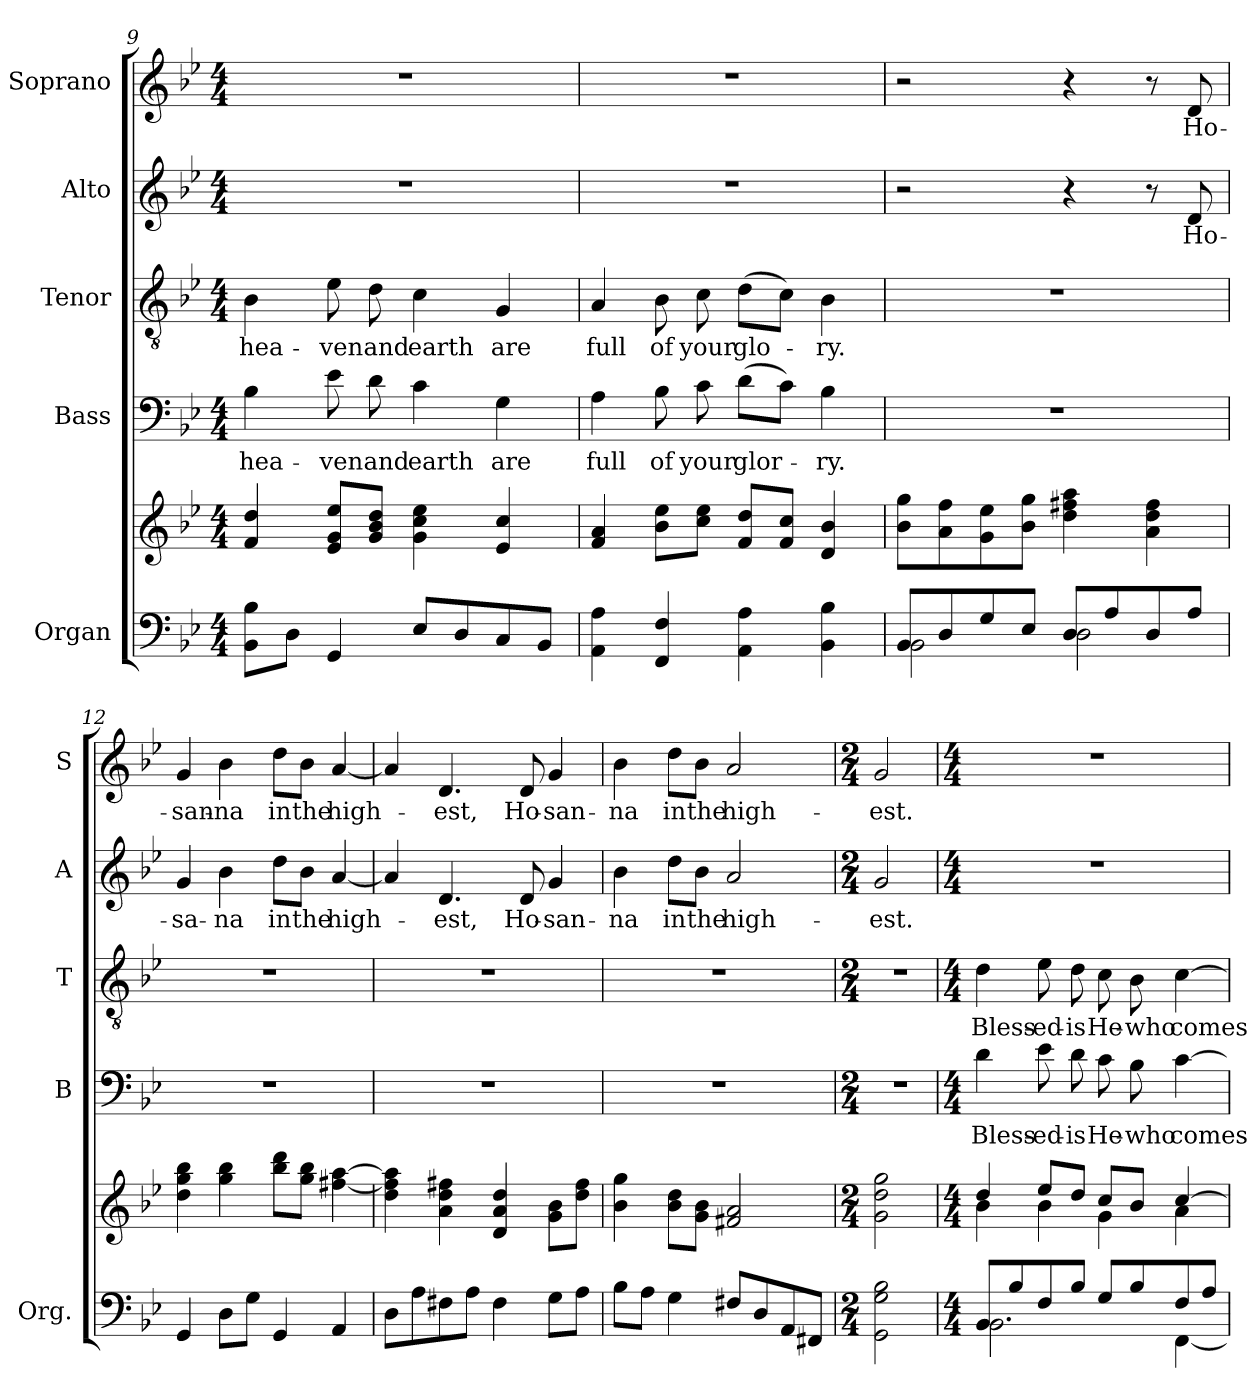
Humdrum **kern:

**kern	**kern	**kern	**text	**kern	**text	**kern	**text	**kern	**text
*part5	*part5	*part4	*part4	*part3	*part3	*part2	*part2	*part1	*part1
*staff6	*staff5	*staff4	*staff4	*staff3	*staff3	*staff2	*staff2	*staff1	*staff1
*I"Organ	*	*I"Bass	*	*I"Tenor	*	*I"Alto	*	*I"Soprano	*
*I'Org.	*	*I'B	*	*I'T	*	*I'A	*	*I'S	*
*clefF4	*clefG2	*clefF4	*	*clefGv2	*	*clefG2	*	*clefG2	*
*k[b-e-]	*k[b-e-]	*k[b-e-]	*	*k[b-e-]	*	*k[b-e-]	*	*k[b-e-]	*
*B-:	*B-:	*B-:	*	*B-:	*	*B-:	*	*B-:	*
*M4/4	*M4/4	*M4/4	*	*M4/4	*	*M4/4	*	*M4/4	*
=9	=9	=9	=9	=9	=9	=9	=9	=9	=9
!	!	!	!LO:LY:b	!	!LO:LY:b	!	!	!	!
8BB-\ 8B-\L	4f/ 4dd/	4B-\	hea-	4B-\	hea-	1r	.	1r	.
8D\J	.	.	.	.	.	.	.	.	.
!	!	!	!LO:LY:b	!	!LO:LY:b	!	!	!	!
4GG/	8e-/ 8g/ 8ee-/L	8e-\	-ven	8e-\	-ven	.	.	.	.
!	!	!	!LO:LY:b	!	!LO:LY:b	!	!	!	!
.	8g/ 8b-/ 8dd/J	8d\	and	8d\	and	.	.	.	.
!	!	!	!LO:LY:b	!	!LO:LY:b	!	!	!	!
8E-/L	4g\ 4cc\ 4ee-\	4c\	earth	4c\	earth	.	.	.	.
8D/	.	.	.	.	.	.	.	.	.
!	!	!	!LO:LY:b	!	!LO:LY:b	!	!	!	!
8C/	4e-/ 4cc/	4G\	are	4G/	are	.	.	.	.
8BB-/J	.	.	.	.	.	.	.	.	.
=10	=10	=10	=10	=10	=10	=10	=10	=10	=10
!	!	!	!LO:LY:b	!	!LO:LY:b	!	!	!	!
4AA\ 4A\	4f/ 4a/	4A\	full	4A/	full	1r	.	1r	.
!	!	!	!LO:LY:b	!	!LO:LY:b	!	!	!	!
4FF/ 4F/	8b-\ 8ee-\L	8B-\	of	8B-\	of	.	.	.	.
!	!	!	!LO:LY:b	!	!LO:LY:b	!	!	!	!
.	8cc\ 8ee-\J	8c\	your	8c\	your	.	.	.	.
!	!	!	!LO:LY:b	!	!LO:LY:b	!	!	!	!
4AA\ 4A\	8f/ 8dd/L	(>8d\L	glor-	(>8d\L	glo-	.	.	.	.
.	8f/ 8cc/J	8c\J)	.	8c\J)	.	.	.	.	.
!	!	!	!LO:LY:b	!	!LO:LY:b	!	!	!	!
4BB-\ 4B-\	4d/ 4b-/	4B-\	-ry.	4B-\	-ry.	.	.	.	.
=11	=11	=11	=11	=11	=11	=11	=11	=11	=11
*^	*	*	*	*	*	*	*	*	*
8BB-/L	2BB-\	8b-\ 8gg\L	1r	.	1r	.	2r	.	2r	.
8D/	.	8a\ 8ff\	.	.	.	.	.	.	.	.
8G/	.	8g\ 8ee-\	.	.	.	.	.	.	.	.
8E-/J	.	8b-\ 8gg\J	.	.	.	.	.	.	.	.
8D/L	2D\	4dd\ 4ff#X\ 4aa\	.	.	.	.	4r	.	4r	.
8A/	.	.	.	.	.	.	.	.	.	.
8D/	.	4a\ 4dd\ 4ff#\	.	.	.	.	8r	.	8r	.
!	!	!	!	!	!	!	!	!LO:LY:b	!	!LO:LY:b
8A/J	.	.	.	.	.	.	8d/	Ho-	8d/	Ho-
*v	*v	*	*	*	*	*	*	*	*	*
!!LO:PB:g=z
=12	=12	=12	=12	=12	=12	=12	=12	=12	=12
!	!	!	!	!	!	!	!LO:LY:b	!	!LO:LY:b
4GG/	4dd\ 4gg\ 4bb-\	1r	.	1r	.	4g/	-sa-	4g/	-san-
!	!	!	!	!	!	!	!LO:LY:b	!	!LO:LY:b
8D\L	4gg\ 4bb-\	.	.	.	.	4b-\	-na	4b-\	-na
8G\J	.	.	.	.	.	.	.	.	.
!	!	!	!	!	!	!	!LO:LY:b	!	!LO:LY:b
4GG/	8bb-\ 8ddd\L	.	.	.	.	8dd\L	in	8dd\L	in
!	!	!	!	!	!	!	!LO:LY:b	!	!LO:LY:b
.	8gg\ 8bb-\J	.	.	.	.	8b-\J	the	8b-\J	the
!	!	!	!	!	!	!	!LO:LY:b	!	!LO:LY:b
4AA/	[4ff#X\ [4aa\	.	.	.	.	[4a/	high-	[4a/	high-
=13	=13	=13	=13	=13	=13	=13	=13	=13	=13
8D\L	4dd\ 4ff#\] 4aa\]	1r	.	1r	.	4a/]	.	4a/]	.
8A\	.	.	.	.	.	.	.	.	.
!	!	!	!	!	!	!	!LO:LY:b	!	!LO:LY:b
8F#X\	4a\ 4dd\ 4ff#X\	.	.	.	.	4.d/	-est,	4.d/	-est,
8A\J	.	.	.	.	.	.	.	.	.
4F#\	4d/ 4a/ 4dd/	.	.	.	.	.	.	.	.
!	!	!	!	!	!	!	!LO:LY:b	!	!LO:LY:b
.	.	.	.	.	.	8d/	Ho-	8d/	Ho-
!	!	!	!	!	!	!	!LO:LY:b	!	!LO:LY:b
8G\L	8g\ 8b-\L	.	.	.	.	4g/	-san-	4g/	-san-
8A\J	8dd\ 8ff#\J	.	.	.	.	.	.	.	.
=14	=14	=14	=14	=14	=14	=14	=14	=14	=14
!	!	!	!	!	!	!	!LO:LY:b	!	!LO:LY:b
8B-\L	4b-\ 4gg\	1r	.	1r	.	4b-\	-na	4b-\	-na
8A\J	.	.	.	.	.	.	.	.	.
!	!	!	!	!	!	!	!LO:LY:b	!	!LO:LY:b
4G\	8b-\ 8dd\L	.	.	.	.	8dd\L	in	8dd\L	in
!	!	!	!	!	!	!	!LO:LY:b	!	!LO:LY:b
.	8g\ 8b-\J	.	.	.	.	8b-\J	the	8b-\J	the
!	!	!	!	!	!	!	!LO:LY:b	!	!LO:LY:b
8F#X/L	2f#X/ 2a/	.	.	.	.	2a/	high-	2a/	high-
8D/	.	.	.	.	.	.	.	.	.
8AA/	.	.	.	.	.	.	.	.	.
8FF#X/J	.	.	.	.	.	.	.	.	.
=15	=15	=15	=15	=15	=15	=15	=15	=15	=15
*M2/4	*M2/4	*M2/4	*	*M2/4	*	*M2/4	*	*M2/4	*
!	!	!	!	!	!	!	!LO:LY:b	!	!LO:LY:b
2GG\ 2G\ 2B-\	2g\ 2dd\ 2gg\	2r	.	2r	.	2g/	-est.	2g/	-est.
=16	=16	=16	=16	=16	=16	=16	=16	=16	=16
*M4/4	*M4/4	*M4/4	*	*M4/4	*	*M4/4	*	*M4/4	*
*^	*^	*	*	*	*	*	*	*	*
!	!	!	!	!	!LO:LY:b	!	!LO:LY:b	!	!	!	!
8BB-/L	2.BB-\	4dd/	4b-\	4d\	Bless-	4d\	Bless-	1r	.	1r	.
8B-/	.	.	.	.	.	.	.	.	.	.	.
!	!	!	!	!	!LO:LY:b	!	!LO:LY:b	!	!	!	!
8F/	.	8ee-/L	4b-\	8e-\	-ed-	8e-\	-ed-	.	.	.	.
!	!	!	!	!	!LO:LY:b	!	!LO:LY:b	!	!	!	!
8B-/J	.	8dd/J	.	8d\	-is	8d\	-is	.	.	.	.
!	!	!	!	!	!LO:LY:b	!	!LO:LY:b	!	!	!	!
8G/L	.	8cc/L	4g\	8c\	He-	8c\	He-	.	.	.	.
!	!	!	!	!	!LO:LY:b	!	!LO:LY:b	!	!	!	!
8B-/	.	8b-/J	.	8B-\	-who	8B-\	-who	.	.	.	.
!	!	!	!	!	!LO:LY:b	!	!LO:LY:b	!	!	!	!
8F/	[<4FF\	[>4cc/	4a\	[4c\	comes	[4c\	comes	.	.	.	.
8A/J	.	.	.	.	.	.	.	.	.	.	.
*v	*v	*	*	*	*	*	*	*	*	*	*
*	*v	*v	*	*	*	*	*	*	*	*
=	=	=	=	=	=	=	=	=	=
*-	*-	*-	*-	*-	*-	*-	*-	*-	*-
